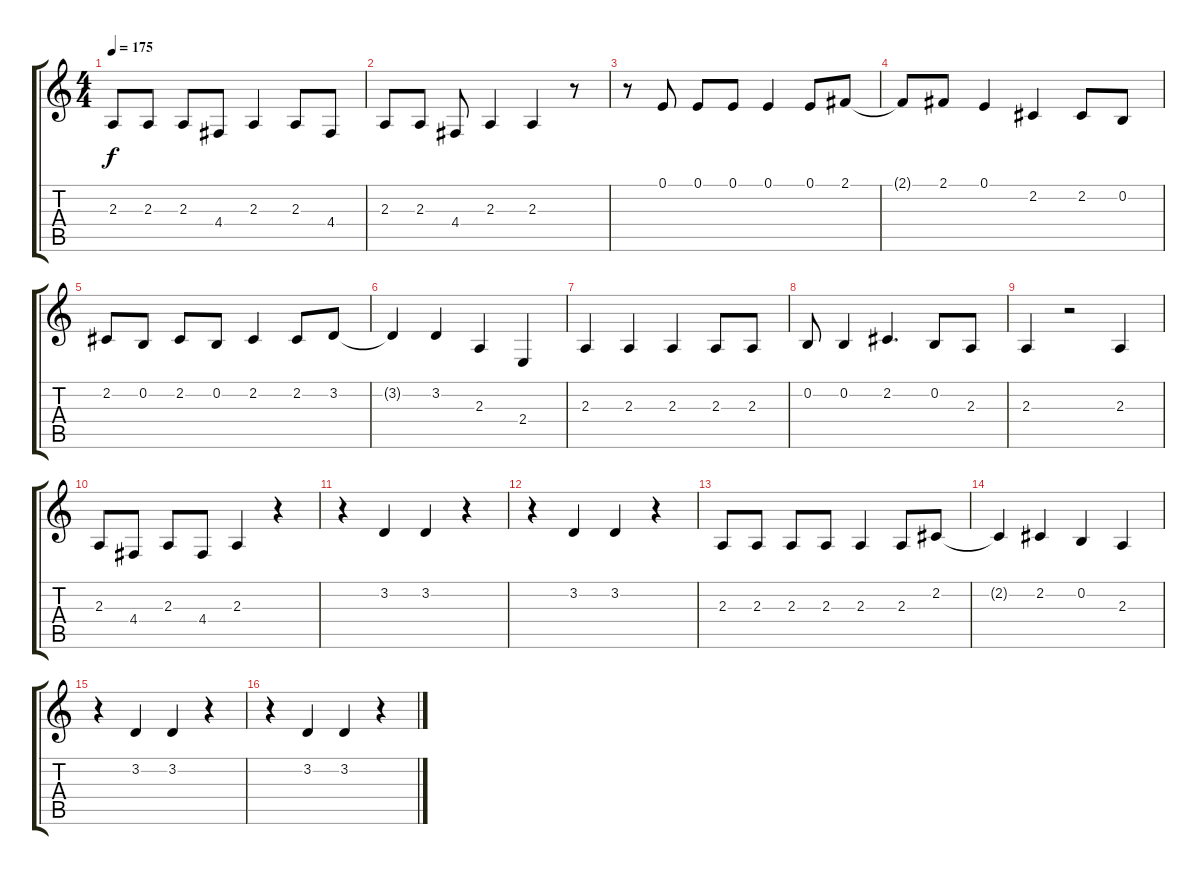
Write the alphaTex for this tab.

\track "" {instrument brasssection}
\staff {score tabs}
\tuning (E4 B3 G3 D3 A2 E2) {hide}
\ts (4 4)
\tempo 175
\clef g2
\ks c
2.3.8{dy f} 2.3.8 2.3.8 4.4.8 2.3.4 2.3.8 4.4.8 |
2.3.8 2.3.8 4.4.8 2.3.4 2.3.4 r.8 |
r.8 0.1.8 0.1.8 0.1.8 0.1.4 0.1.8 2.1.8 |
2.1{t}.8 2.1.8 0.1.4 2.2.4 2.2.8 0.2.8 |
2.2.8 0.2.8 2.2.8 0.2.8 2.2.4 2.2.8 3.2.8 |
3.2{t}.4 3.2.4 2.3.4 2.4.4 |
2.3.4 2.3.4 2.3.4 2.3.8 2.3.8 |
0.2.8 0.2.4 2.2.4{d} 0.2.8 2.3.8 |
2.3.4 r.2 2.3.4 |
2.3.8 4.4.8 2.3.8 4.4.8 2.3.4 r.4 |
r.4 3.2.4 3.2.4 r.4 |
r.4 3.2.4 3.2.4 r.4 |
2.3.8 2.3.8 2.3.8 2.3.8 2.3.4 2.3.8 2.2.8 |
2.2{t}.4 2.2.4 0.2.4 2.3.4 |
r.4 3.2.4 3.2.4 r.4 |
r.4 3.2.4 3.2.4 r.4
